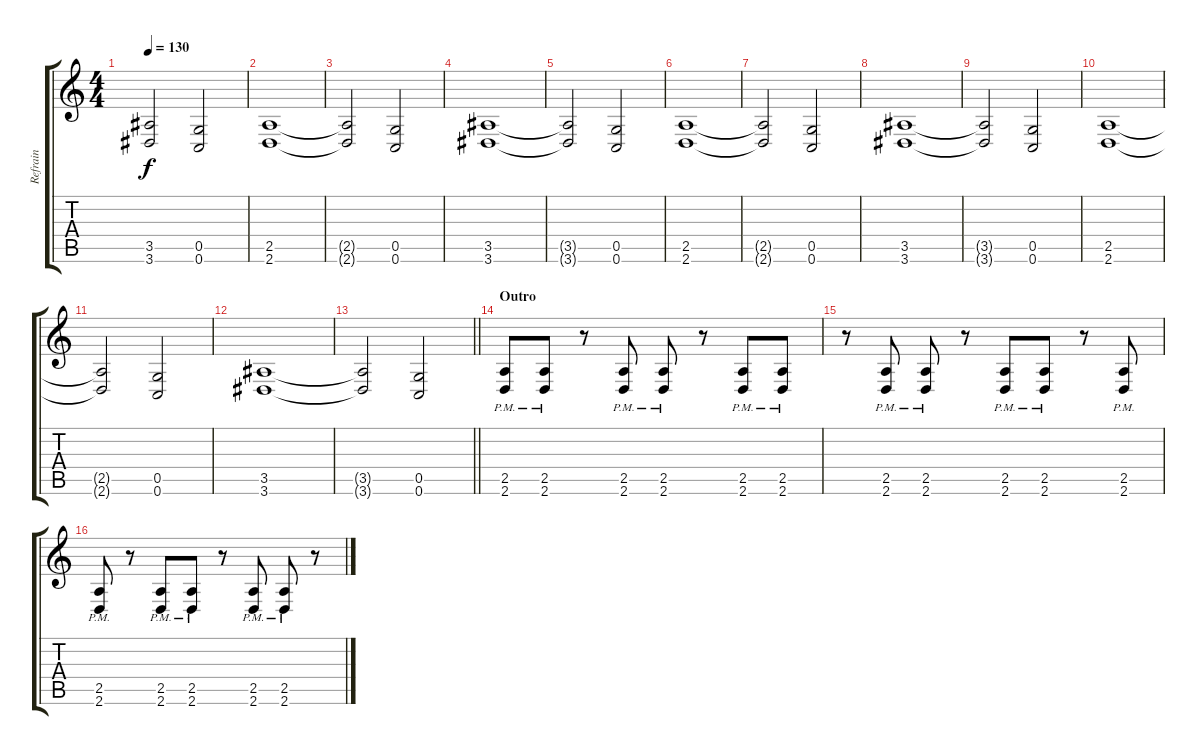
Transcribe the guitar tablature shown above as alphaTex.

\track ("Refrain" "Refrain") {instrument distortionguitar}
\staff {score tabs}
\tuning (D4 A3 F3 C3 G2 C2) {hide}
\ts (4 4)
\tempo 130
\clef g2
\ks c
(3.5{t} 3.6{t}).2{dy f} (0.5 0.6).2 |
(2.5 2.6).1 |
(2.5{t} 2.6{t}).2 (0.5 0.6).2 |
(3.5 3.6).1 |
(3.5{t} 3.6{t}).2 (0.5 0.6).2 |
(2.5 2.6).1 |
(2.5{t} 2.6{t}).2 (0.5 0.6).2 |
(3.5 3.6).1 |
(3.5{t} 3.6{t}).2 (0.5 0.6).2 |
(2.5 2.6).1 |
(2.5{t} 2.6{t}).2 (0.5 0.6).2 |
(3.5 3.6).1 |
\barLineRight lightlight
(3.5{t} 3.6{t}).2 (0.5 0.6).2 |
\section ("" "Outro")
(2.5{pm} 2.6{pm}).8 (2.5{pm} 2.6{pm}).8 r.8 (2.5{pm} 2.6{pm}).8 (2.5{pm} 2.6{pm}).8 r.8 (2.5{pm} 2.6{pm}).8 (2.5{pm} 2.6{pm}).8 |
r.8 (2.5{pm} 2.6{pm}).8 (2.5{pm} 2.6{pm}).8 r.8 (2.5{pm} 2.6{pm}).8 (2.5{pm} 2.6{pm}).8 r.8 (2.5{pm} 2.6{pm}).8 |
(2.5{pm} 2.6{pm}).8 r.8 (2.5{pm} 2.6{pm}).8 (2.5{pm} 2.6{pm}).8 r.8 (2.5{pm} 2.6{pm}).8 (2.5{pm} 2.6{pm}).8 r.8
